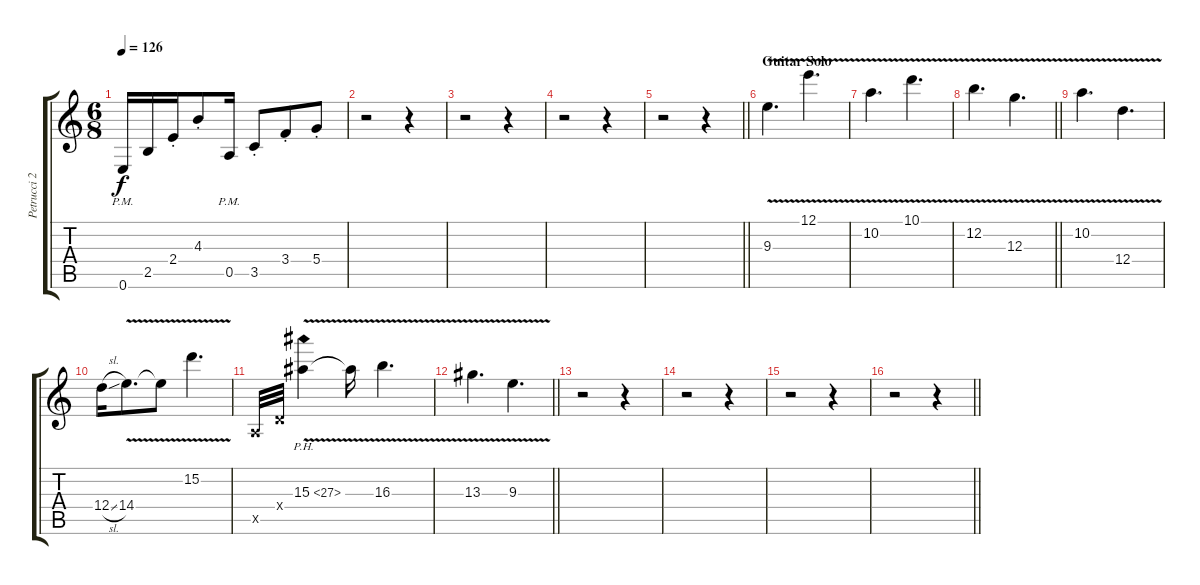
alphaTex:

\track ("Petrucci 2" "Petrucci 2") {instrument overdrivenguitar}
\staff {score tabs}
\tuning (E4 B3 G3 D3 A2 E2) {hide}
\ts (6 8)
\tempo 126
\clef g2
\ks aminor
0.6{pm}.16{dy f} 2.5.16 2.4{st}.16 4.3{st}.8 0.5{pm}.16 3.5{st}.8 3.4{st}.8 5.4{st}.8 |
r.2 r.4 |
r.2 r.4 |
r.2 r.4 |
\barLineRight lightlight
r.2 r.4 |
\section ("" "Guitar Solo")
9.3{v}.4{d} 12.1{v}.4{d} |
10.2{v}.4{d} 10.1{v}.4{d} |
\barLineRight lightlight
12.2{v}.4{d} 12.3{v}.4{d} |
10.2{v}.4{d} 12.4{v}.4{d} |
12.4{sl}.16 14.4{v}.8{d} 14.4{t}.8 15.2{v}.4{d} |
0.5{x}.32 0.4{x}.32 15.3{ph 12 v}.4 15.3{t}.16 16.3{v}.4{d} |
\barLineRight lightlight
13.3{v}.4{d} 9.3{v}.4{d} |
r.2 r.4 |
r.2 r.4 |
r.2 r.4 |
\barLineRight lightlight
r.2 r.4
